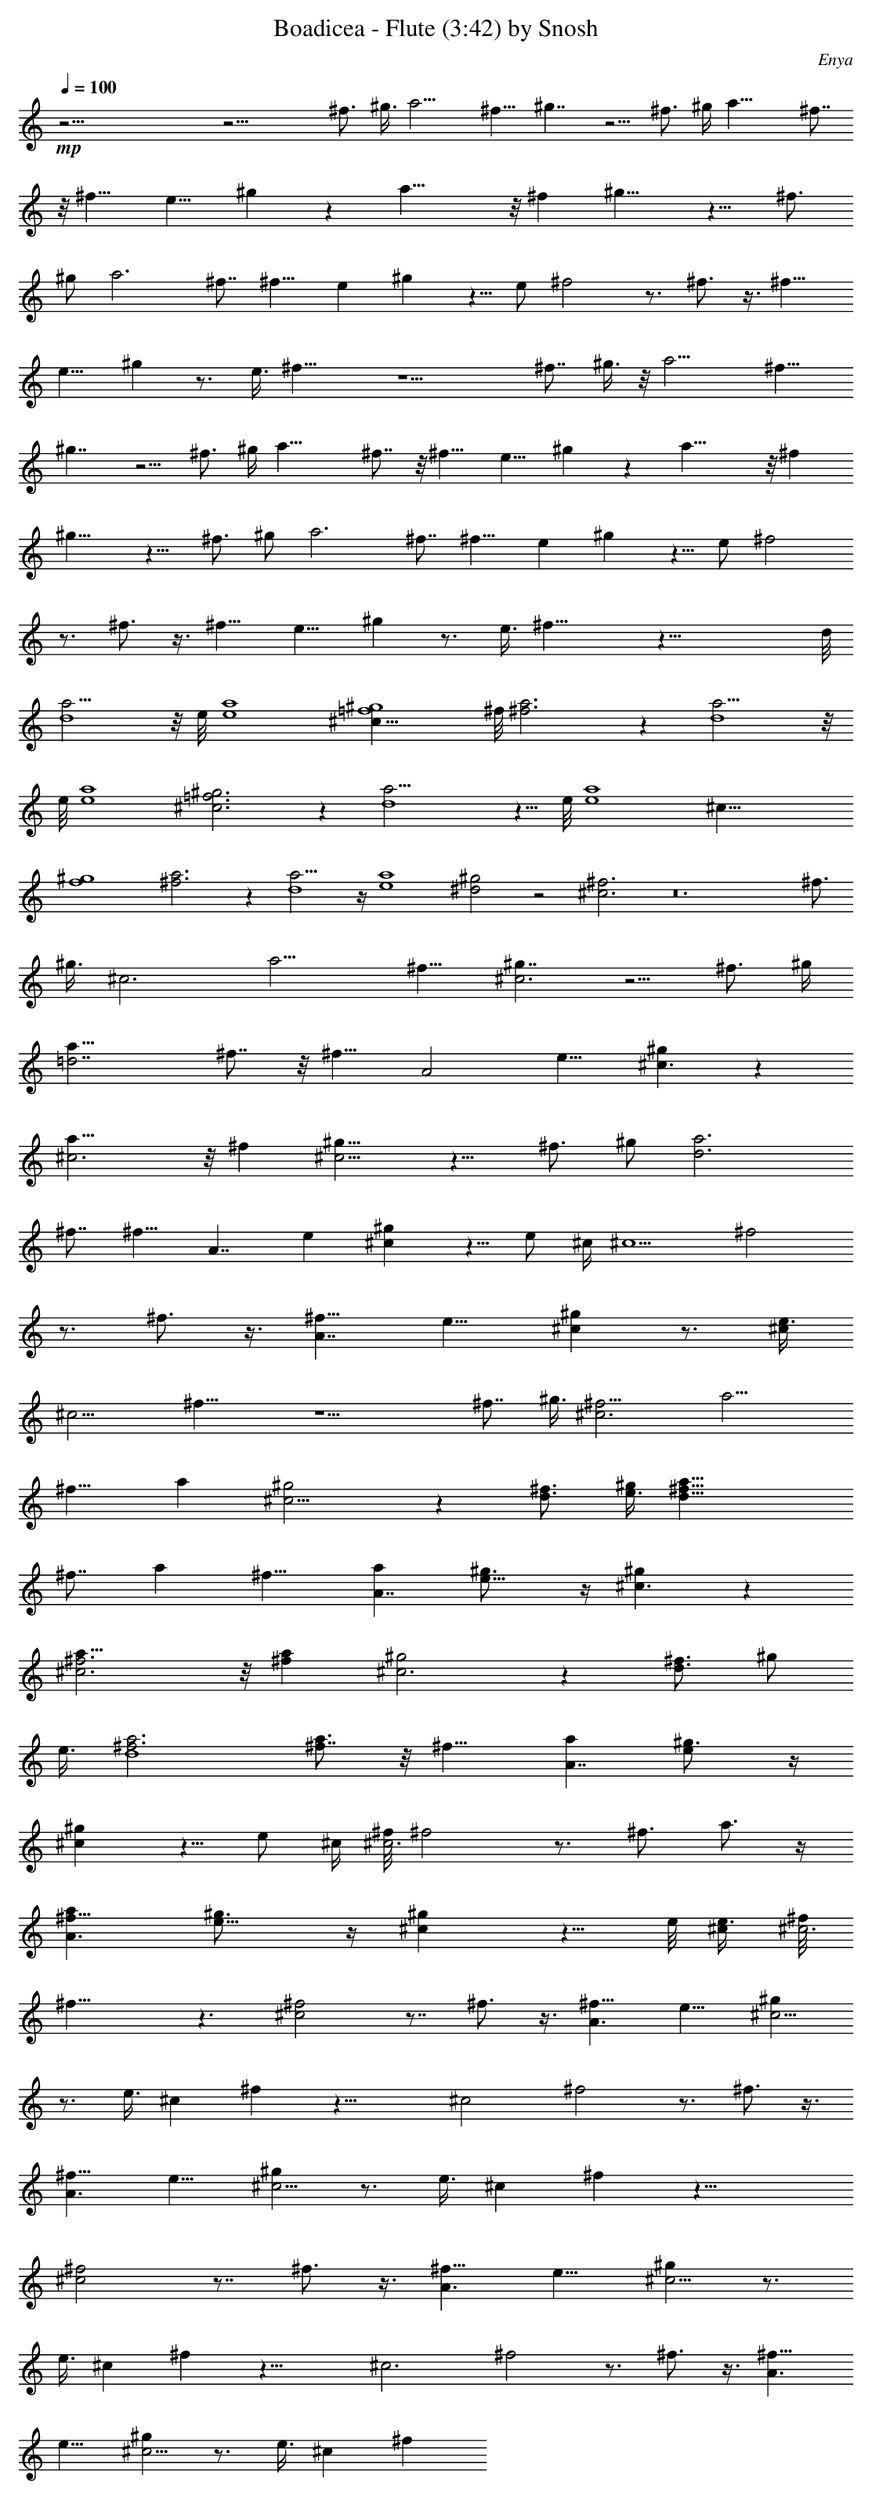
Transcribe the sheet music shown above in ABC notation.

X:1
T:Boadicea - Flute (3:42) by Snosh
C:Enya
L:1/4
Q:100
K:C
+mp+
z53/4 z23/4 ^f3/4 ^g3/8 a11/4 ^f9/8 ^g7/4 z5/4 ^f3/4 ^g/4 a23/8 ^f7/8
z/8 ^f9/8 [e9/8z] ^g z a23/8 z/8 ^f ^g15/8 z9/8 [^f3/4z5/8]
[^g/2z3/8] a3 ^f7/8 ^f9/8 e ^g z5/8 e/2 ^f2 z3/4 ^f3/4 z3/8 [^f9/8z]
[e9/8z] ^g z3/4 e3/8 ^f19/8 z9/2 [^f7/8z5/8] ^g3/8 z/8 a11/4 ^f9/8
^g7/4 z5/4 ^f3/4 ^g/4 a23/8 ^f7/8 z/8 ^f9/8 [e9/8z] ^g z a23/8 z/8 ^f
^g15/8 z9/8 [^f3/4z5/8] [^g/2z3/8] a3 ^f7/8 ^f9/8 e ^g z5/8 e/2 ^f2
z3/4 ^f3/4 z3/8 [^f9/8z] [e9/8z] ^g z3/4 e3/8 ^f19/8 z43/8 d/8
[a15/4d4] z/8 e/8 [a4e4] [^c31/8^g4=f4] ^f/8 [a3^f3] z [a15/4d4] z/8
e/8 [a4e4] [^c3^g3=f3] z [d4a13/4] z5/8 e/8 [a4e4z31/8] [^c33/8z/8]
[^g4f4] [^f3a3] z [a15/4d4] z/4 [e4a4] [^d2^g2] z2 [^c3^f3] z12 ^f3/4
[^g3/8z/4] [^c3z/8] a11/4 ^f9/8 [^g7/4^c3] z5/4 ^f3/4 ^g/4
[=d7/2a23/8] ^f7/8 z/8 [^f9/8z/8] [A2z] [e9/8z] [^g^c3/2] z
[a23/8^c3] z/8 ^f [^g15/8^c9/4] z9/8 [^f3/4z5/8] [^g/2z3/8] [d3a3]
^f7/8 [^f9/8z/8] [A7/4z] e [^g^c] z5/8 [e/2z/8] ^c/4 [^c5/2z/8] ^f2
z3/4 ^f3/4 z3/8 [^f9/8A7/4z] [e9/8z] [^g^c] z3/4 [e3/8^c/4]
[^c11/4z/8] ^f19/8 z9/2 [^f7/8z5/8] ^g3/8 [^f11/4^c3z/8] a11/4
[^f9/8z/8] a [^g2^c11/4] z [^f3/4d3/4] [^g/4e3/8] [^f23/8d31/8a23/8]
[^f7/8z/8] [az7/8] [^f9/8z/8] [aA7/4] [e9/8^g3/4] z/4 [^g^c3/2] z
[a23/8^f3^c3] z/8 [^fa] [^g2^c3] z [^f3/4d3/4z5/8] [^g/2z/8]
[e3/8z/4] [^f3d4a3] [a3/4^f7/8] z/8 [^f9/8z/8] [aA7/4] [e^g3/4] z/4
[^g^c] z5/8 [e/2z/8] ^c/4 [^f/8^c3] ^f2 z3/4 [^f3/4z/8] a3/4 z/4
[^f9/8aA3/2] [e9/8^g3/4] z/4 [^g^c] z5/8 e/8 [e3/8^c/4] [^f/8^c3]
^f19/8 z3/2 [^f2^c2] z7/8 ^f3/4 z3/8 [^f9/8A3/2z] [e9/8z] [^g^c5/4]
z3/4 [e3/8z/4] [^cz/8] ^f z23/8 [^c2z/8] ^f2 z3/4 ^f3/4 z3/8
[^f9/8A3/2z] [e9/8z] [^g^c5/4] z3/4 [e3/8z/4] [^cz/8] ^f z23/8
[^f2^c2] z7/8 ^f3/4 z3/8 [^f9/8A3/2z] [e9/8z] [^g^c5/4] z3/4
[e3/8z/4] [^cz/8] ^f z23/8 [^c3z/8] ^f2 z3/4 ^f3/4 z3/8 [^f9/8A3/2z]
[e9/8z] [^g^c5/4] z3/4 [e3/8z/4] [^cz/8] ^f
